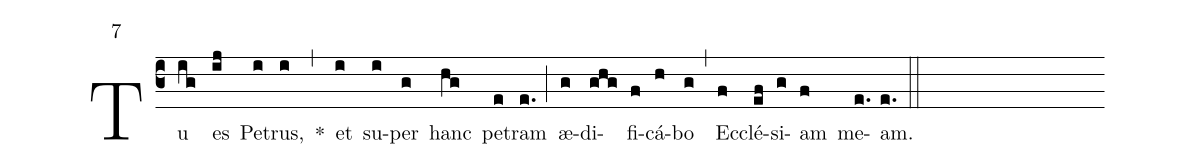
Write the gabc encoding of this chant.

annotation:7;
%%
(c3) Tu(ig) es(ij) Pet(i)rus,(i) *(,) et(i) su(i)per(g) hanc(hg) pet(e)ram(e.) (;) æ(g)di(ghg)fi(f)cá(h)bo(g) (,) Ec(f)clé(ef)si(g)am(f) me(e.)am.(e.) (::)
